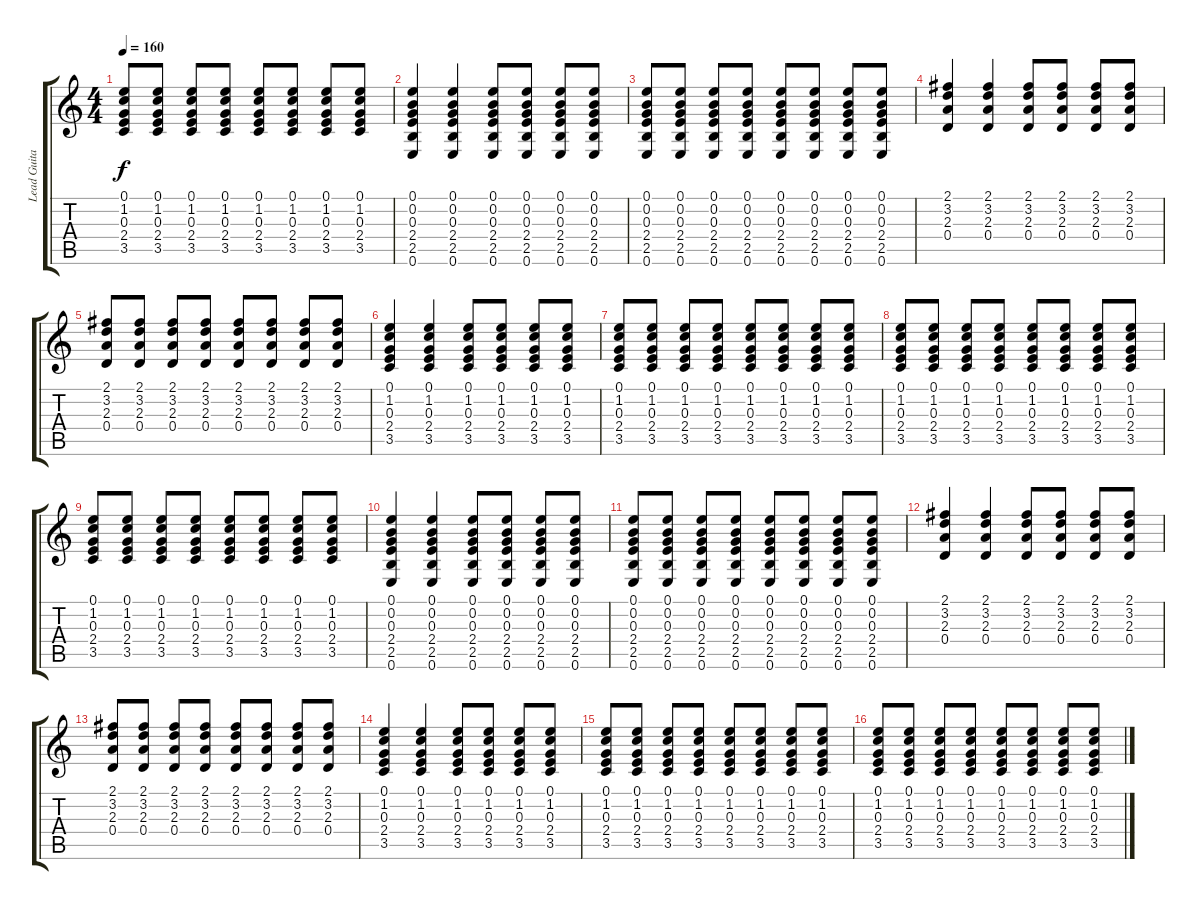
\track ("Lead Guitar" "Lead Guita") {instrument acousticguitarsteel}
\staff {score tabs}
\tuning (E4 B3 G3 D3 A2 E2) {hide}
\ts (4 4)
\tempo 160
\clef g2
\ks c
(0.1 1.2 0.3 2.4 3.5).8{dy f} (0.1 1.2 0.3 2.4 3.5).8 (0.1 1.2 0.3 2.4 3.5).8 (0.1 1.2 0.3 2.4 3.5).8 (0.1 1.2 0.3 2.4 3.5).8 (0.1 1.2 0.3 2.4 3.5).8 (0.1 1.2 0.3 2.4 3.5).8 (0.1 1.2 0.3 2.4 3.5).8 |
(0.1 0.2 0.3 2.4 2.5 0.6).4 (0.1 0.2 0.3 2.4 2.5 0.6).4 (0.1 0.2 0.3 2.4 2.5 0.6).8 (0.1 0.2 0.3 2.4 2.5 0.6).8 (0.1 0.2 0.3 2.4 2.5 0.6).8 (0.1 0.2 0.3 2.4 2.5 0.6).8 |
(0.1 0.2 0.3 2.4 2.5 0.6).8 (0.1 0.2 0.3 2.4 2.5 0.6).8 (0.1 0.2 0.3 2.4 2.5 0.6).8 (0.1 0.2 0.3 2.4 2.5 0.6).8 (0.1 0.2 0.3 2.4 2.5 0.6).8 (0.1 0.2 0.3 2.4 2.5 0.6).8 (0.1 0.2 0.3 2.4 2.5 0.6).8 (0.1 0.2 0.3 2.4 2.5 0.6).8 |
(2.1 3.2 2.3 0.4).4 (2.1 3.2 2.3 0.4).4 (2.1 3.2 2.3 0.4).8 (2.1 3.2 2.3 0.4).8 (2.1 3.2 2.3 0.4).8 (2.1 3.2 2.3 0.4).8 |
(2.1 3.2 2.3 0.4).8 (2.1 3.2 2.3 0.4).8 (2.1 3.2 2.3 0.4).8 (2.1 3.2 2.3 0.4).8 (2.1 3.2 2.3 0.4).8 (2.1 3.2 2.3 0.4).8 (2.1 3.2 2.3 0.4).8 (2.1 3.2 2.3 0.4).8 |
(0.1 1.2 0.3 2.4 3.5).4 (0.1 1.2 0.3 2.4 3.5).4 (0.1 1.2 0.3 2.4 3.5).8 (0.1 1.2 0.3 2.4 3.5).8 (0.1 1.2 0.3 2.4 3.5).8 (0.1 1.2 0.3 2.4 3.5).8 |
(0.1 1.2 0.3 2.4 3.5).8 (0.1 1.2 0.3 2.4 3.5).8 (0.1 1.2 0.3 2.4 3.5).8 (0.1 1.2 0.3 2.4 3.5).8 (0.1 1.2 0.3 2.4 3.5).8 (0.1 1.2 0.3 2.4 3.5).8 (0.1 1.2 0.3 2.4 3.5).8 (0.1 1.2 0.3 2.4 3.5).8 |
(0.1 1.2 0.3 2.4 3.5).8 (0.1 1.2 0.3 2.4 3.5).8 (0.1 1.2 0.3 2.4 3.5).8 (0.1 1.2 0.3 2.4 3.5).8 (0.1 1.2 0.3 2.4 3.5).8 (0.1 1.2 0.3 2.4 3.5).8 (0.1 1.2 0.3 2.4 3.5).8 (0.1 1.2 0.3 2.4 3.5).8 |
(0.1 1.2 0.3 2.4 3.5).8 (0.1 1.2 0.3 2.4 3.5).8 (0.1 1.2 0.3 2.4 3.5).8 (0.1 1.2 0.3 2.4 3.5).8 (0.1 1.2 0.3 2.4 3.5).8 (0.1 1.2 0.3 2.4 3.5).8 (0.1 1.2 0.3 2.4 3.5).8 (0.1 1.2 0.3 2.4 3.5).8 |
(0.1 0.2 0.3 2.4 2.5 0.6).4 (0.1 0.2 0.3 2.4 2.5 0.6).4 (0.1 0.2 0.3 2.4 2.5 0.6).8 (0.1 0.2 0.3 2.4 2.5 0.6).8 (0.1 0.2 0.3 2.4 2.5 0.6).8 (0.1 0.2 0.3 2.4 2.5 0.6).8 |
(0.1 0.2 0.3 2.4 2.5 0.6).8 (0.1 0.2 0.3 2.4 2.5 0.6).8 (0.1 0.2 0.3 2.4 2.5 0.6).8 (0.1 0.2 0.3 2.4 2.5 0.6).8 (0.1 0.2 0.3 2.4 2.5 0.6).8 (0.1 0.2 0.3 2.4 2.5 0.6).8 (0.1 0.2 0.3 2.4 2.5 0.6).8 (0.1 0.2 0.3 2.4 2.5 0.6).8 |
(2.1 3.2 2.3 0.4).4 (2.1 3.2 2.3 0.4).4 (2.1 3.2 2.3 0.4).8 (2.1 3.2 2.3 0.4).8 (2.1 3.2 2.3 0.4).8 (2.1 3.2 2.3 0.4).8 |
(2.1 3.2 2.3 0.4).8 (2.1 3.2 2.3 0.4).8 (2.1 3.2 2.3 0.4).8 (2.1 3.2 2.3 0.4).8 (2.1 3.2 2.3 0.4).8 (2.1 3.2 2.3 0.4).8 (2.1 3.2 2.3 0.4).8 (2.1 3.2 2.3 0.4).8 |
(0.1 1.2 0.3 2.4 3.5).4 (0.1 1.2 0.3 2.4 3.5).4 (0.1 1.2 0.3 2.4 3.5).8 (0.1 1.2 0.3 2.4 3.5).8 (0.1 1.2 0.3 2.4 3.5).8 (0.1 1.2 0.3 2.4 3.5).8 |
(0.1 1.2 0.3 2.4 3.5).8 (0.1 1.2 0.3 2.4 3.5).8 (0.1 1.2 0.3 2.4 3.5).8 (0.1 1.2 0.3 2.4 3.5).8 (0.1 1.2 0.3 2.4 3.5).8 (0.1 1.2 0.3 2.4 3.5).8 (0.1 1.2 0.3 2.4 3.5).8 (0.1 1.2 0.3 2.4 3.5).8 |
(0.1 1.2 0.3 2.4 3.5).8 (0.1 1.2 0.3 2.4 3.5).8 (0.1 1.2 0.3 2.4 3.5).8 (0.1 1.2 0.3 2.4 3.5).8 (0.1 1.2 0.3 2.4 3.5).8 (0.1 1.2 0.3 2.4 3.5).8 (0.1 1.2 0.3 2.4 3.5).8 (0.1 1.2 0.3 2.4 3.5).8
